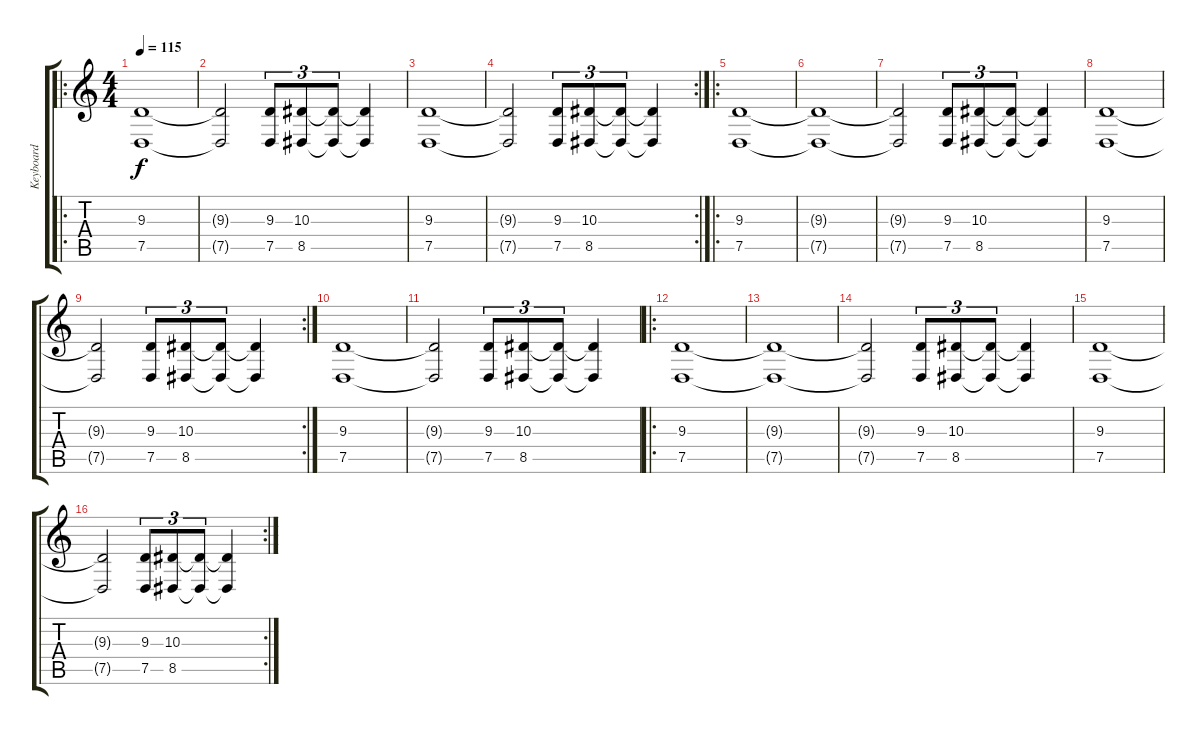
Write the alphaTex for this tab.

\track ("Keyboard" "Keyboard") {instrument choiraahs}
\staff {score tabs}
\tuning (D4 A3 F3 C3 G2 D2) {hide}
\ro
\ts (4 4)
\tempo 115
\clef g2
\ks c
(9.3 7.5).1{dy f} |
(9.3{t} 7.5{t}).2 (9.3 7.5).8{tu (3 2)} (10.3 8.5).8{tu (3 2)} (10.3{t} 8.5{t}).8{tu (3 2)} (10.3{t} 8.5{t}).4 |
(9.3 7.5).1 |
\rc 2
(9.3{t} 7.5{t}).2 (9.3 7.5).8{tu (3 2)} (10.3 8.5).8{tu (3 2)} (10.3{t} 8.5{t}).8{tu (3 2)} (10.3{t} 8.5{t}).4 |
\ro
(9.3 7.5).1 |
(9.3{t} 7.5{t}).1 |
(9.3{t} 7.5{t}).2 (9.3 7.5).8{tu (3 2)} (10.3 8.5).8{tu (3 2)} (10.3{t} 8.5{t}).8{tu (3 2)} (10.3{t} 8.5{t}).4 |
(9.3 7.5).1 |
\rc 2
(9.3{t} 7.5{t}).2 (9.3 7.5).8{tu (3 2)} (10.3 8.5).8{tu (3 2)} (10.3{t} 8.5{t}).8{tu (3 2)} (10.3{t} 8.5{t}).4 |
(9.3 7.5).1 |
(9.3{t} 7.5{t}).2 (9.3 7.5).8{tu (3 2)} (10.3 8.5).8{tu (3 2)} (10.3{t} 8.5{t}).8{tu (3 2)} (10.3{t} 8.5{t}).4 |
\ro
(9.3 7.5).1 |
(9.3{t} 7.5{t}).1 |
(9.3{t} 7.5{t}).2 (9.3 7.5).8{tu (3 2)} (10.3 8.5).8{tu (3 2)} (10.3{t} 8.5{t}).8{tu (3 2)} (10.3{t} 8.5{t}).4 |
(9.3 7.5).1 |
\rc 2
(9.3{t} 7.5{t}).2 (9.3 7.5).8{tu (3 2)} (10.3 8.5).8{tu (3 2)} (10.3{t} 8.5{t}).8{tu (3 2)} (10.3{t} 8.5{t}).4
